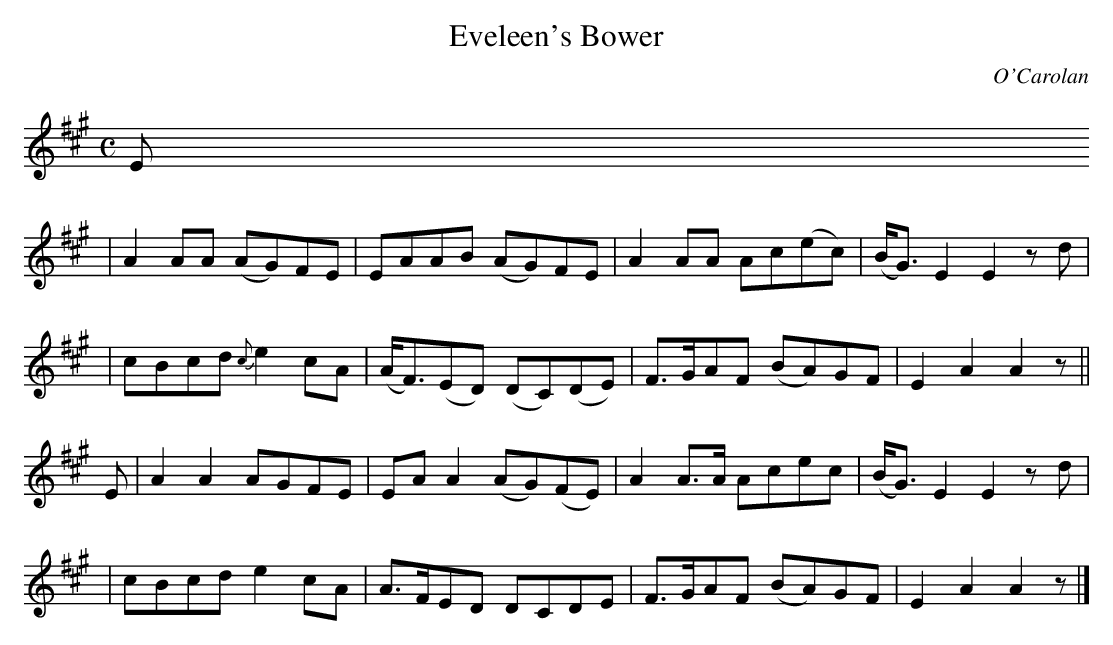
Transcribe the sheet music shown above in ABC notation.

X:1
T: Eveleen's Bower
C: O'Carolan
M: C
L: 1/8
K: A
E
| A2AA (AG)FE | EAAB (AG)FE | A2AA Ac(ec) | (B<G)E2 E2zd |
| cBcd {c}e2cA | (A<F)(ED) (DC)(DE) | F>GAF (BA)GF | E2A2 A2z ||
E
| A2A2 AGFE | EAA2 (AG)(FE) | A2A>A Acec | (B<G)E2 E2zd |
| cBcd e2cA | A>FED DCDE | F>GAF (BA)GF | E2A2 A2z |]
